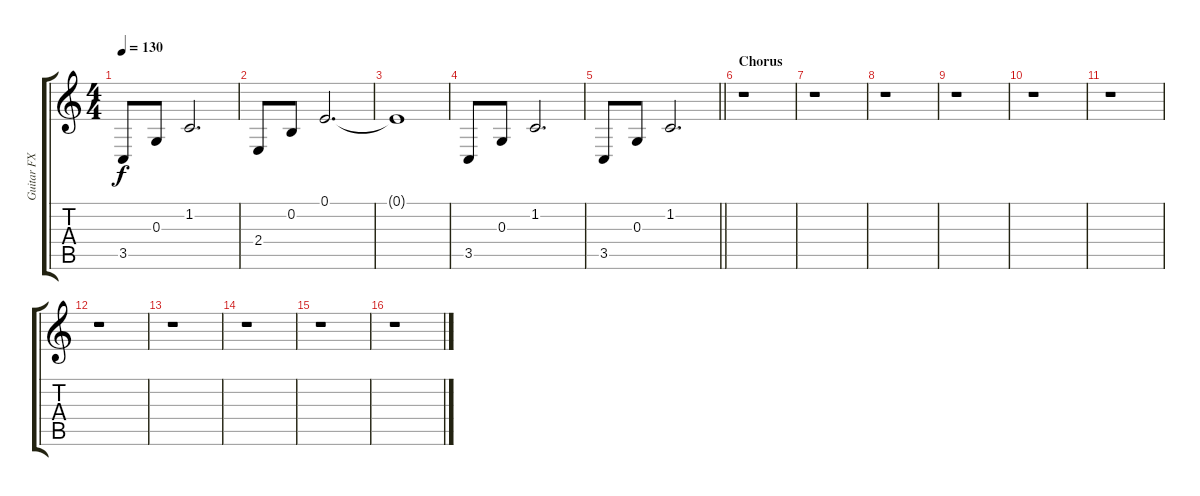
\track ("Guitar FX" "Guitar FX") {instrument fx1rain}
\staff {score tabs}
\tuning (E4 B3 G3 D3 A2 E2) {hide}
\ts (4 4)
\tempo 130
\clef g2
\ks c
3.5.8{dy f} 0.3.8 1.2.2{d} |
2.4.8 0.2.8 0.1.2{d} |
0.1{t}.1 |
3.5.8 0.3.8 1.2.2{d} |
\barLineRight lightlight
3.5.8 0.3.8 1.2.2{d} |
\section ("" "Chorus")
r.1 |
r.1 |
r.1 |
r.1 |
r.1 |
r.1 |
r.1 |
r.1 |
r.1 |
r.1 |
r.1
